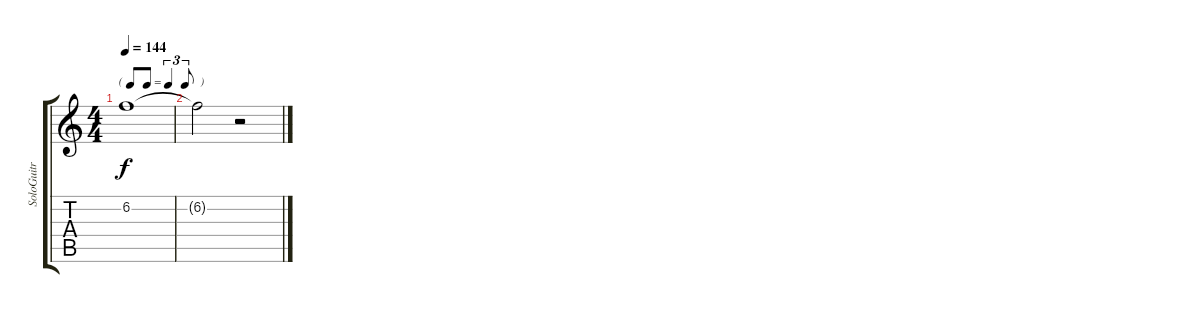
\track ("SoloGuitr           " "SoloGuitr ") {instrument distortionguitar}
\staff {score tabs}
\tuning (E4 B3 G3 D3 A2 E2) {hide}
\ts (4 4)
\tf triplet8th
\tempo 144
\clef g2
\ks c
6.2{t}.1{dy f} |
6.2{t}.2 r.2
